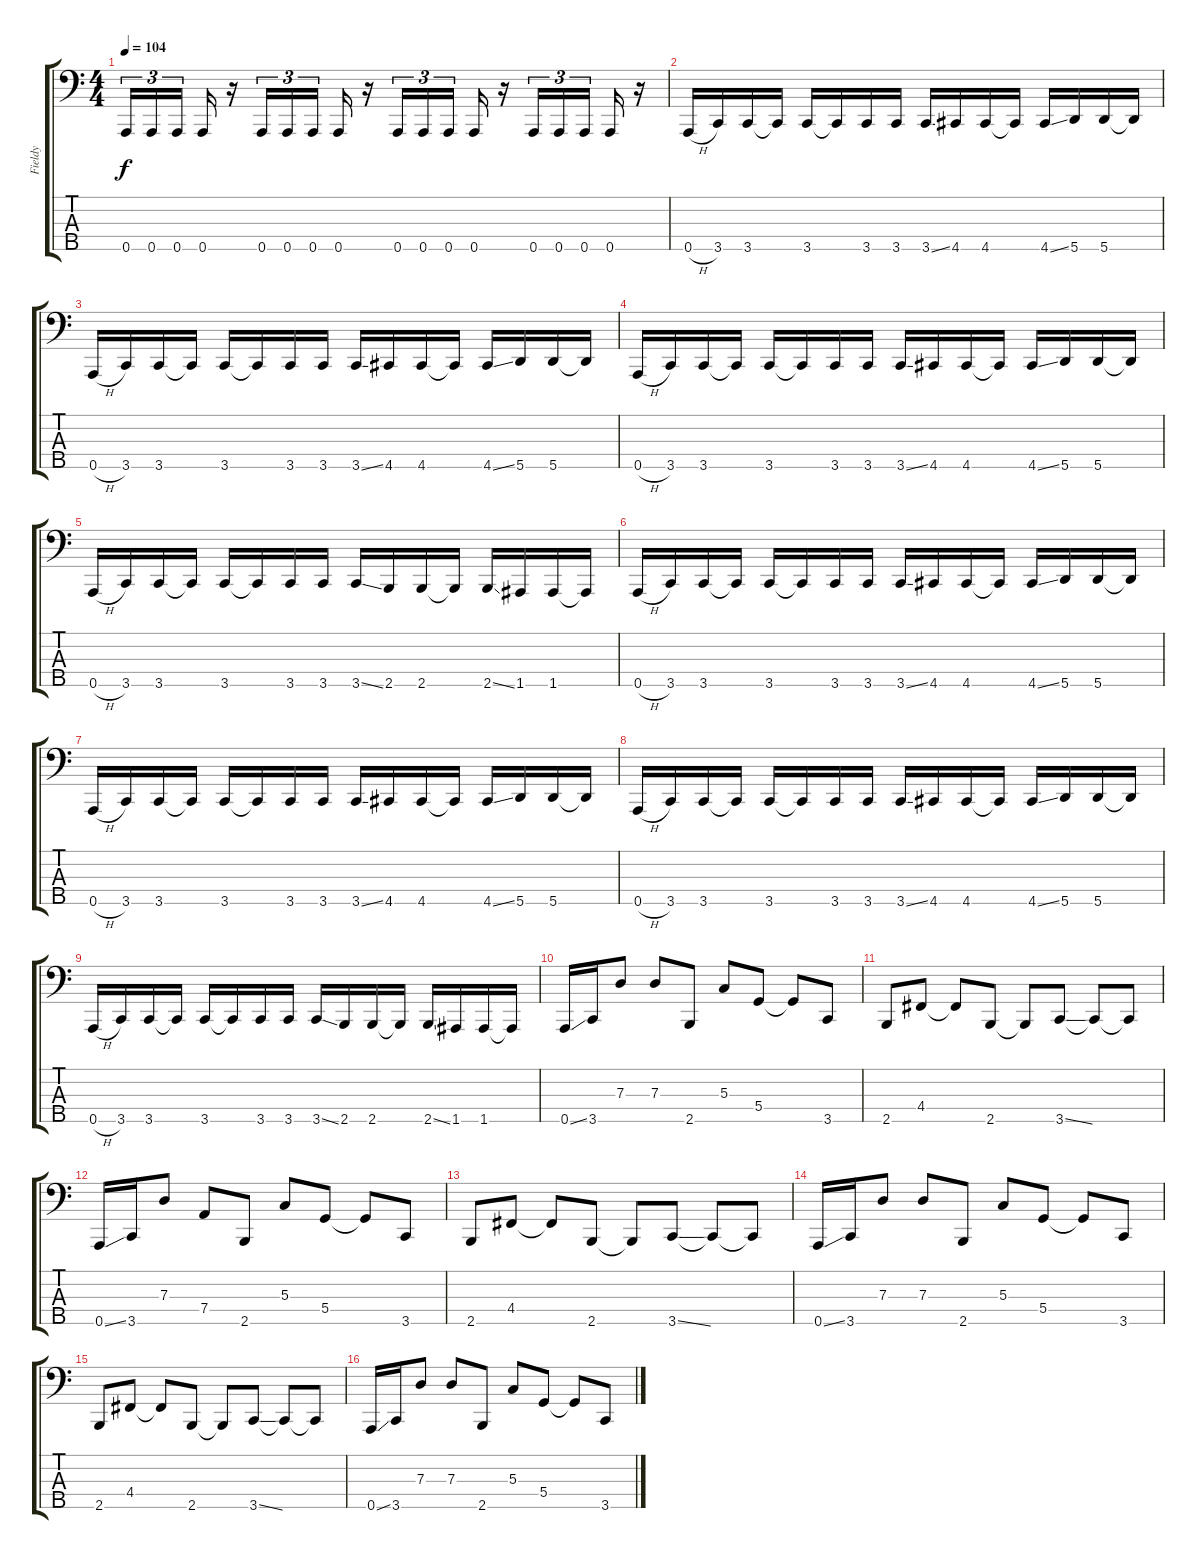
\track ("Fieldy" "Fieldy") {instrument slapbass1}
\staff {score tabs}
\tuning (F2 C2 G1 D1 A0) {hide}
\ts (4 4)
\tempo 104
\clef f4
\ks c
0.5.16{tu (3 2) dy f instrument slapbass1} 0.5.16{tu (3 2)} 0.5.16{tu (3 2)} 0.5.16 r.16 0.5.16{tu (3 2)} 0.5.16{tu (3 2)} 0.5.16{tu (3 2)} 0.5.16 r.16 0.5.16{tu (3 2)} 0.5.16{tu (3 2)} 0.5.16{tu (3 2)} 0.5.16 r.16 0.5.16{tu (3 2)} 0.5.16{tu (3 2)} 0.5.16{tu (3 2)} 0.5.16 r.16 |
0.5{h}.16 3.5.16 3.5.16 3.5{t}.16 3.5.16 3.5{t}.16 3.5.16 3.5.16 3.5{ss}.16 4.5.16 4.5.16 4.5{t}.16 4.5{ss}.16 5.5.16 5.5.16 5.5{t}.16 |
0.5{h}.16 3.5.16 3.5.16 3.5{t}.16 3.5.16 3.5{t}.16 3.5.16 3.5.16 3.5{ss}.16 4.5.16 4.5.16 4.5{t}.16 4.5{ss}.16 5.5.16 5.5.16 5.5{t}.16 |
0.5{h}.16 3.5.16 3.5.16 3.5{t}.16 3.5.16 3.5{t}.16 3.5.16 3.5.16 3.5{ss}.16 4.5.16 4.5.16 4.5{t}.16 4.5{ss}.16 5.5.16 5.5.16 5.5{t}.16 |
0.5{h}.16 3.5.16 3.5.16 3.5{t}.16 3.5.16 3.5{t}.16 3.5.16 3.5.16 3.5{ss}.16 2.5.16 2.5.16 2.5{t}.16 2.5{ss}.16 1.5.16 1.5.16 1.5{t}.16 |
0.5{h}.16 3.5.16 3.5.16 3.5{t}.16 3.5.16 3.5{t}.16 3.5.16 3.5.16 3.5{ss}.16 4.5.16 4.5.16 4.5{t}.16 4.5{ss}.16 5.5.16 5.5.16 5.5{t}.16 |
0.5{h}.16 3.5.16 3.5.16 3.5{t}.16 3.5.16 3.5{t}.16 3.5.16 3.5.16 3.5{ss}.16 4.5.16 4.5.16 4.5{t}.16 4.5{ss}.16 5.5.16 5.5.16 5.5{t}.16 |
0.5{h}.16 3.5.16 3.5.16 3.5{t}.16 3.5.16 3.5{t}.16 3.5.16 3.5.16 3.5{ss}.16 4.5.16 4.5.16 4.5{t}.16 4.5{ss}.16 5.5.16 5.5.16 5.5{t}.16 |
0.5{h}.16 3.5.16 3.5.16 3.5{t}.16 3.5.16 3.5{t}.16 3.5.16 3.5.16 3.5{ss}.16 2.5.16 2.5.16 2.5{t}.16 2.5{ss}.16 1.5.16 1.5.16 1.5{t}.16 |
0.5{ss}.16{instrument electricbassfinger} 3.5.16 7.3.8 7.3.8 2.5.8 5.3.8 5.4.8 5.4{t}.8 3.5.8 |
2.5.8 4.4.8 4.4{t}.8 2.5.8 2.5{t}.8 3.5{ss}.8 3.5{t}.8 3.5{t}.8 |
0.5{ss}.16 3.5.16 7.3.8 7.4.8 2.5.8 5.3.8 5.4.8 5.4{t}.8 3.5.8 |
2.5.8 4.4.8 4.4{t}.8 2.5.8 2.5{t}.8 3.5{ss}.8 3.5{t}.8 3.5{t}.8 |
0.5{ss}.16 3.5.16 7.3.8 7.3.8 2.5.8 5.3.8 5.4.8 5.4{t}.8 3.5.8 |
2.5.8 4.4.8 4.4{t}.8 2.5.8 2.5{t}.8 3.5{ss}.8 3.5{t}.8 3.5{t}.8 |
0.5{ss}.16 3.5.16 7.3.8 7.3.8 2.5.8 5.3.8 5.4.8 5.4{t}.8 3.5.8
